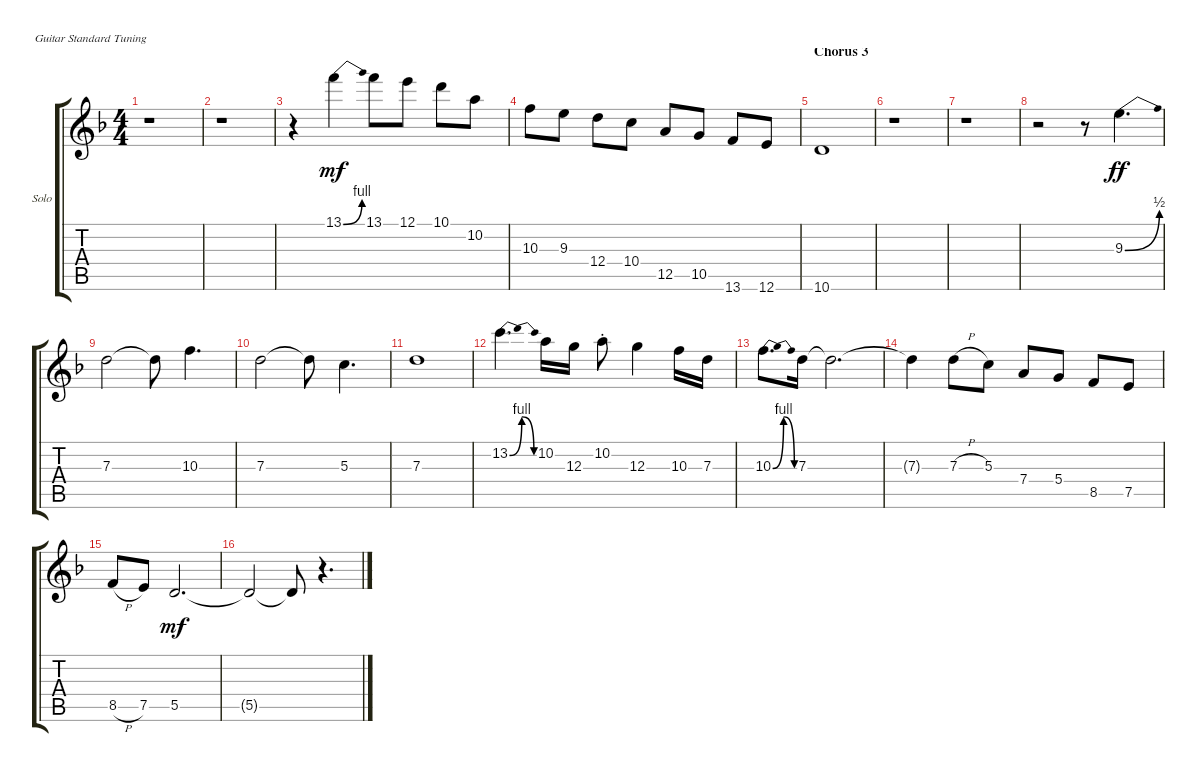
\bracketExtendMode groupsimilarinstruments
\firstSystemTrackNameOrientation horizontal
\otherSystemsTrackNameOrientation horizontal
\track ("Guitar Solo" "Solo") {instrument overdrivenguitar}
\staff {score tabs}
\tuning (E4 B3 G3 D3 A2 E2)
\ts (4 4)
\tempo (125 hide)
\clef g2
\ks dminor
r.1{dy ff} |
r.1 |
r.4 13.1{be (bend 0 0 15 4)}.4{dy mf} 13.1.8 12.1.8 10.1.8 10.2.8 |
10.3.8 9.3.8 12.4.8 10.4.8 12.5.8 10.5.8 13.6.8 12.6.8 |
\section ("" "Chorus 3")
10.6.1 |
r.1 |
r.1 |
r.2 r.8 9.3{be (bend 0 0 15.6 2)}.4{d dy ff} |
7.3.2 7.3{t}.8 10.3.4{d} |
7.3.2 7.3{t}.8 5.3.4{d} |
7.3.1 |
13.2{be (bendrelease 0 0 21.599999999999998 4 27 4 46.199999999999996 0)}.4{d} 10.2.16 12.3.16 10.2{st}.8 12.3.4 10.3.16 7.3.16 |
10.3{be (bendrelease 0 0 10.2 4 12.6 4 30 0)}.8{d} 7.3.16 7.3{t}.2{d} |
7.3{t}.4 7.3{h}.8 5.3.8 7.4.8 5.4.8 8.5.8 7.5.8 |
8.5{h}.8 7.5.8 5.5.2{d dy mf} |
5.5{t}.2 5.5{t}.8 r.4{d}
